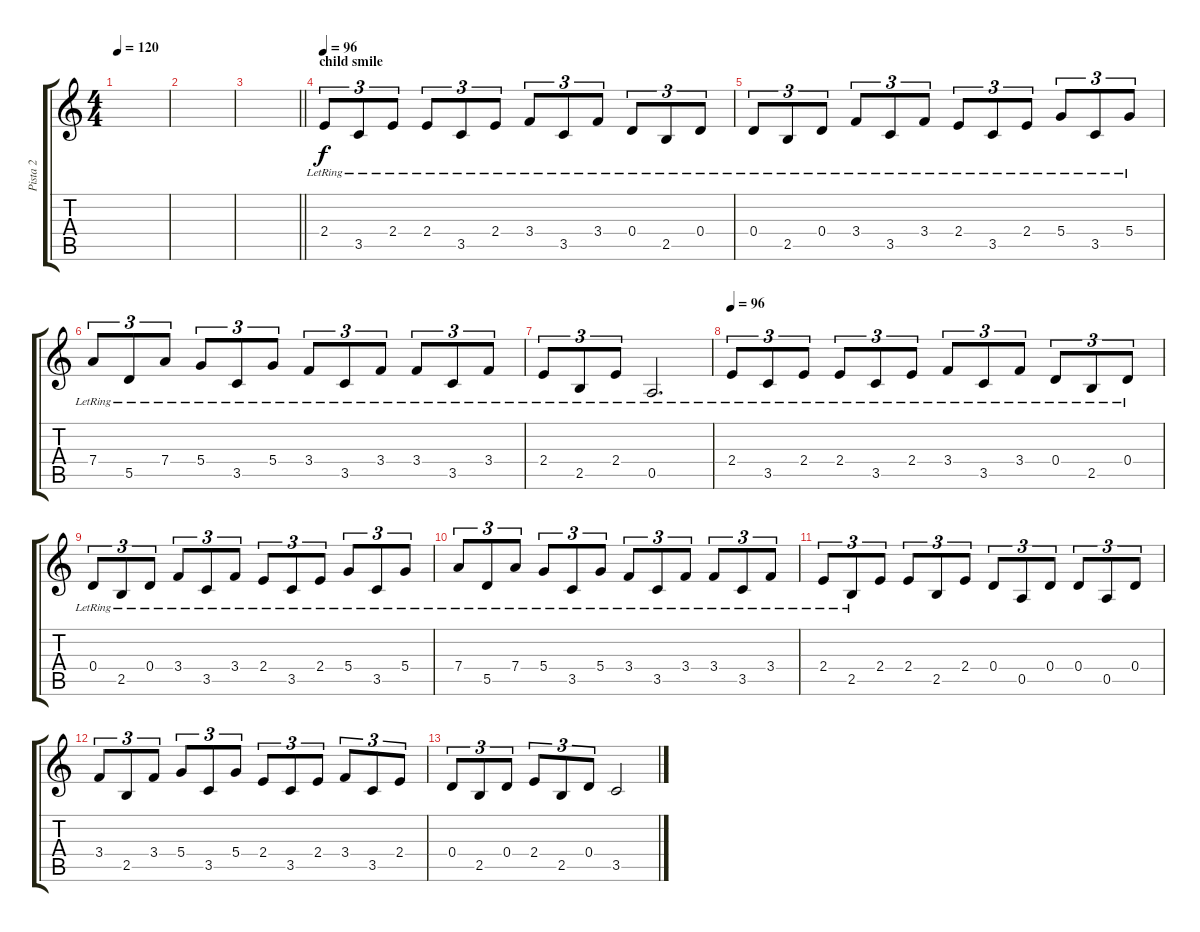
\track ("Pista 2" "Pista 2") {instrument acousticguitarnylon}
\staff {score tabs}
\tuning (E4 B3 G3 D3 A2 E2) {hide}
\ts (4 4)
\tempo 120
\clef g2
\ks c
|
|
\barLineRight lightlight
|
\section ("" "child smile")
\tempo 96
2.4{lr}.8{tu (3 2)} 3.5{lr}.8{tu (3 2)} 2.4{lr}.8{tu (3 2)} 2.4{lr}.8{tu (3 2)} 3.5{lr}.8{tu (3 2)} 2.4{lr}.8{tu (3 2)} 3.4{lr}.8{tu (3 2)} 3.5{lr}.8{tu (3 2)} 3.4{lr}.8{tu (3 2)} 0.4{lr}.8{tu (3 2)} 2.5{lr}.8{tu (3 2)} 0.4{lr}.8{tu (3 2)} |
0.4{lr}.8{tu (3 2)} 2.5{lr}.8{tu (3 2)} 0.4{lr}.8{tu (3 2)} 3.4{lr}.8{tu (3 2)} 3.5{lr}.8{tu (3 2)} 3.4{lr}.8{tu (3 2)} 2.4{lr}.8{tu (3 2)} 3.5{lr}.8{tu (3 2)} 2.4{lr}.8{tu (3 2)} 5.4{lr}.8{tu (3 2)} 3.5{lr}.8{tu (3 2)} 5.4{lr}.8{tu (3 2)} |
7.4{lr}.8{tu (3 2)} 5.5{lr}.8{tu (3 2)} 7.4{lr}.8{tu (3 2)} 5.4{lr}.8{tu (3 2)} 3.5{lr}.8{tu (3 2)} 5.4{lr}.8{tu (3 2)} 3.4{lr}.8{tu (3 2)} 3.5{lr}.8{tu (3 2)} 3.4{lr}.8{tu (3 2)} 3.4{lr}.8{tu (3 2)} 3.5{lr}.8{tu (3 2)} 3.4{lr}.8{tu (3 2)} |
2.4{lr}.8{tu (3 2)} 2.5{lr}.8{tu (3 2)} 2.4{lr}.8{tu (3 2)} 0.5{lr}.2{d} |
\tempo 96
2.4{lr}.8{tu (3 2)} 3.5{lr}.8{tu (3 2)} 2.4{lr}.8{tu (3 2)} 2.4{lr}.8{tu (3 2)} 3.5{lr}.8{tu (3 2)} 2.4{lr}.8{tu (3 2)} 3.4{lr}.8{tu (3 2)} 3.5{lr}.8{tu (3 2)} 3.4{lr}.8{tu (3 2)} 0.4{lr}.8{tu (3 2)} 2.5{lr}.8{tu (3 2)} 0.4{lr}.8{tu (3 2)} |
0.4{lr}.8{tu (3 2)} 2.5{lr}.8{tu (3 2)} 0.4{lr}.8{tu (3 2)} 3.4{lr}.8{tu (3 2)} 3.5{lr}.8{tu (3 2)} 3.4{lr}.8{tu (3 2)} 2.4{lr}.8{tu (3 2)} 3.5{lr}.8{tu (3 2)} 2.4{lr}.8{tu (3 2)} 5.4{lr}.8{tu (3 2)} 3.5{lr}.8{tu (3 2)} 5.4{lr}.8{tu (3 2)} |
7.4{lr}.8{tu (3 2)} 5.5{lr}.8{tu (3 2)} 7.4{lr}.8{tu (3 2)} 5.4{lr}.8{tu (3 2)} 3.5{lr}.8{tu (3 2)} 5.4{lr}.8{tu (3 2)} 3.4{lr}.8{tu (3 2)} 3.5{lr}.8{tu (3 2)} 3.4{lr}.8{tu (3 2)} 3.4{lr}.8{tu (3 2)} 3.5{lr}.8{tu (3 2)} 3.4{lr}.8{tu (3 2)} |
2.4{lr}.8{tu (3 2)} 2.5{lr}.8{tu (3 2)} 2.4.8{tu (3 2)} 2.4.8{tu (3 2)} 2.5.8{tu (3 2)} 2.4.8{tu (3 2)} 0.4.8{tu (3 2)} 0.5.8{tu (3 2)} 0.4.8{tu (3 2)} 0.4.8{tu (3 2)} 0.5.8{tu (3 2)} 0.4.8{tu (3 2)} |
3.4.8{tu (3 2)} 2.5.8{tu (3 2)} 3.4.8{tu (3 2)} 5.4.8{tu (3 2)} 3.5.8{tu (3 2)} 5.4.8{tu (3 2)} 2.4.8{tu (3 2)} 3.5.8{tu (3 2)} 2.4.8{tu (3 2)} 3.4.8{tu (3 2)} 3.5.8{tu (3 2)} 2.4.8{tu (3 2)} |
0.4.8{tu (3 2)} 2.5.8{tu (3 2)} 0.4.8{tu (3 2)} 2.4.8{tu (3 2)} 2.5.8{tu (3 2)} 0.4.8{tu (3 2)} 3.5.2
